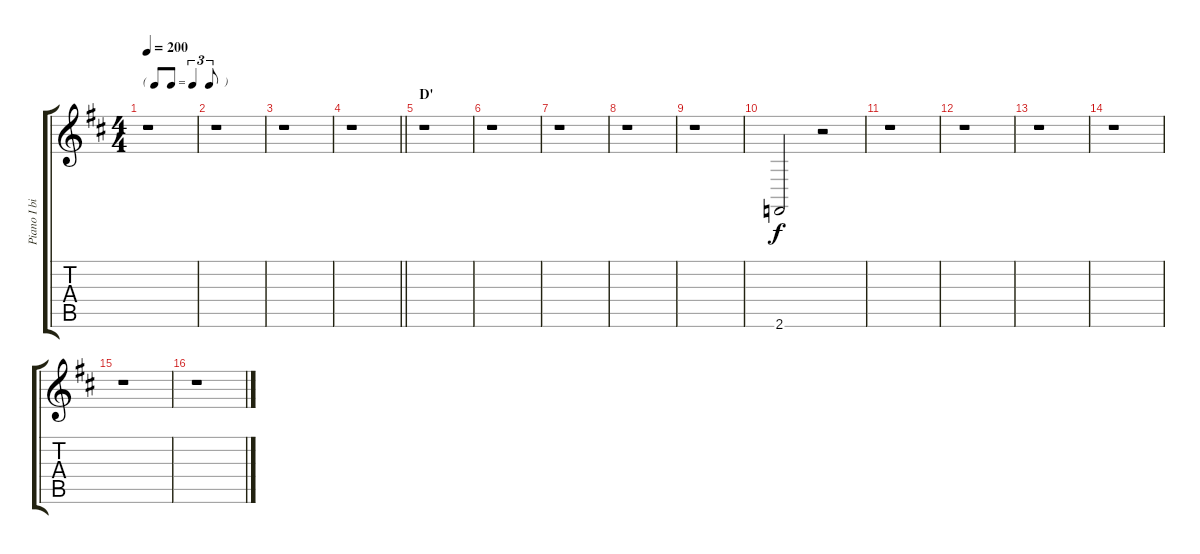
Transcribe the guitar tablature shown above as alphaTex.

\track ("Piano I bis" "Piano I bi") {instrument brightacousticpiano}
\staff {score tabs}
\tuning (Eb4 Bb3 Gb3 Db3 Ab2 Eb2) {hide}
\ts (4 4)
\tf triplet8th
\tempo 200
\clef g2
\ks d
r.1{dy f} |
r.1 |
r.1 |
\barLineRight lightlight
r.1 |
\section ("" "D'")
r.1 |
r.1 |
r.1 |
r.1 |
r.1 |
2.6.2 r.2 |
r.1 |
r.1 |
r.1 |
r.1 |
r.1 |
r.1
